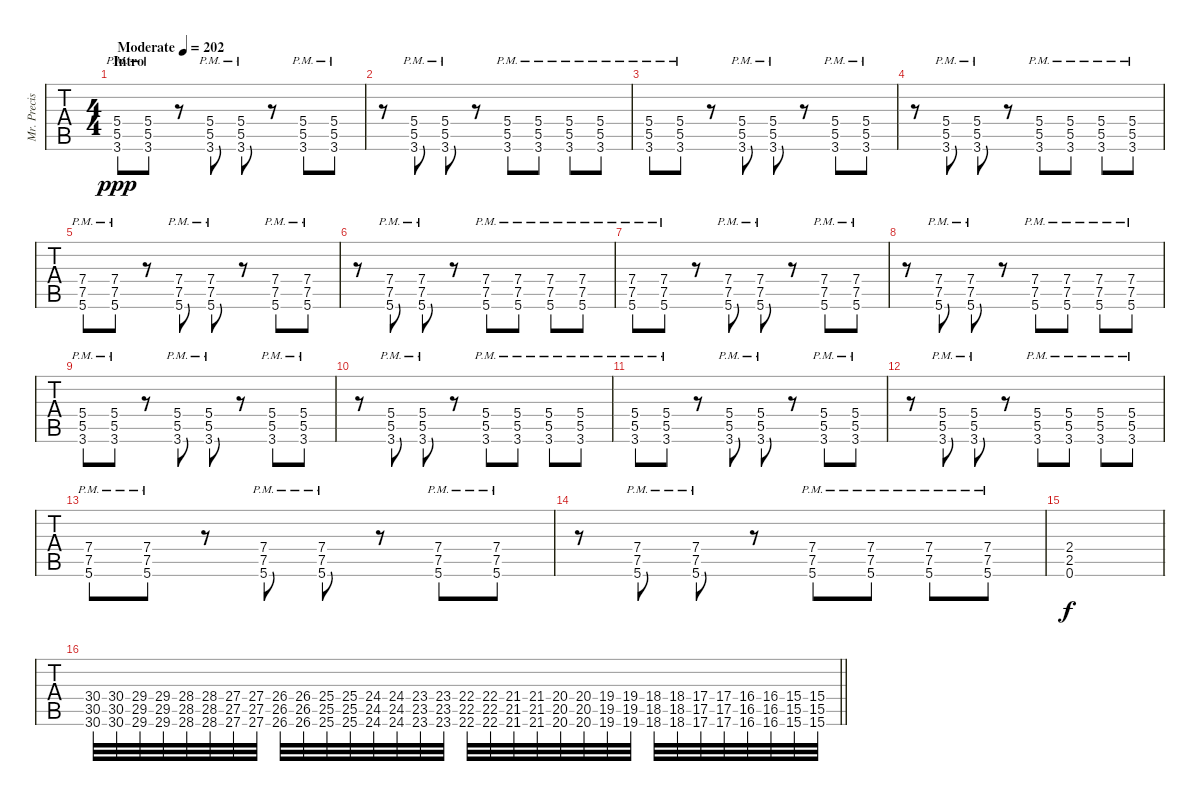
\track ("Mr. Precision - Guitar" "Mr. Precis") {instrument distortionguitar}
\staff {tabs}
\tuning (E4 B3 G3 D3 A2 E2) {hide}
\ts (4 4)
\section ("" "Intro")
\tempo (202 "Moderate")
\clef g2
\ks c
(5.4{pm} 5.5{pm} 3.6{pm}).8{dy ppp instrument distortionguitar} (5.4{pm} 5.5{pm} 3.6{pm}).8 r.8 (5.4{pm} 5.5{pm} 3.6{pm}).8 (5.4{pm} 5.5{pm} 3.6{pm}).8 r.8 (5.4{pm} 5.5{pm} 3.6{pm}).8 (5.4{pm} 5.5{pm} 3.6{pm}).8 |
r.8 (5.4{pm} 5.5{pm} 3.6{pm}).8 (5.4{pm} 5.5{pm} 3.6{pm}).8 r.8 (5.4{pm} 5.5{pm} 3.6{pm}).8 (5.4{pm} 5.5{pm} 3.6{pm}).8 (5.4{pm} 5.5{pm} 3.6{pm}).8 (5.4{pm} 5.5{pm} 3.6{pm}).8 |
(5.4{pm} 5.5{pm} 3.6{pm}).8 (5.4{pm} 5.5{pm} 3.6{pm}).8 r.8 (5.4{pm} 5.5{pm} 3.6{pm}).8 (5.4{pm} 5.5{pm} 3.6{pm}).8 r.8 (5.4{pm} 5.5{pm} 3.6{pm}).8 (5.4{pm} 5.5{pm} 3.6{pm}).8 |
r.8 (5.4{pm} 5.5{pm} 3.6{pm}).8 (5.4{pm} 5.5{pm} 3.6{pm}).8 r.8 (5.4{pm} 5.5{pm} 3.6{pm}).8 (5.4{pm} 5.5{pm} 3.6{pm}).8 (5.4{pm} 5.5{pm} 3.6{pm}).8 (5.4{pm} 5.5{pm} 3.6{pm}).8 |
(7.4{pm} 7.5{pm} 5.6{pm}).8 (7.4{pm} 7.5{pm} 5.6{pm}).8 r.8 (7.4{pm} 7.5{pm} 5.6{pm}).8 (7.4{pm} 7.5{pm} 5.6{pm}).8 r.8 (7.4{pm} 7.5{pm} 5.6{pm}).8 (7.4{pm} 7.5{pm} 5.6{pm}).8 |
r.8 (7.4{pm} 7.5{pm} 5.6{pm}).8 (7.4{pm} 7.5{pm} 5.6{pm}).8 r.8 (7.4{pm} 7.5{pm} 5.6{pm}).8 (7.4{pm} 7.5{pm} 5.6{pm}).8 (7.4{pm} 7.5{pm} 5.6{pm}).8 (7.4{pm} 7.5{pm} 5.6{pm}).8 |
(7.4{pm} 7.5{pm} 5.6{pm}).8 (7.4{pm} 7.5{pm} 5.6{pm}).8 r.8 (7.4{pm} 7.5{pm} 5.6{pm}).8 (7.4{pm} 7.5{pm} 5.6{pm}).8 r.8 (7.4{pm} 7.5{pm} 5.6{pm}).8 (7.4{pm} 7.5{pm} 5.6{pm}).8 |
r.8 (7.4{pm} 7.5{pm} 5.6{pm}).8 (7.4{pm} 7.5{pm} 5.6{pm}).8 r.8 (7.4{pm} 7.5{pm} 5.6{pm}).8 (7.4{pm} 7.5{pm} 5.6{pm}).8 (7.4{pm} 7.5{pm} 5.6{pm}).8 (7.4{pm} 7.5{pm} 5.6{pm}).8 |
(5.4{pm} 5.5{pm} 3.6{pm}).8 (5.4{pm} 5.5{pm} 3.6{pm}).8 r.8 (5.4{pm} 5.5{pm} 3.6{pm}).8 (5.4{pm} 5.5{pm} 3.6{pm}).8 r.8 (5.4{pm} 5.5{pm} 3.6{pm}).8 (5.4{pm} 5.5{pm} 3.6{pm}).8 |
r.8 (5.4{pm} 5.5{pm} 3.6{pm}).8 (5.4{pm} 5.5{pm} 3.6{pm}).8 r.8 (5.4{pm} 5.5{pm} 3.6{pm}).8 (5.4{pm} 5.5{pm} 3.6{pm}).8 (5.4{pm} 5.5{pm} 3.6{pm}).8 (5.4{pm} 5.5{pm} 3.6{pm}).8 |
(5.4{pm} 5.5{pm} 3.6{pm}).8 (5.4{pm} 5.5{pm} 3.6{pm}).8 r.8 (5.4{pm} 5.5{pm} 3.6{pm}).8 (5.4{pm} 5.5{pm} 3.6{pm}).8 r.8 (5.4{pm} 5.5{pm} 3.6{pm}).8 (5.4{pm} 5.5{pm} 3.6{pm}).8 |
r.8 (5.4{pm} 5.5{pm} 3.6{pm}).8 (5.4{pm} 5.5{pm} 3.6{pm}).8 r.8 (5.4{pm} 5.5{pm} 3.6{pm}).8 (5.4{pm} 5.5{pm} 3.6{pm}).8 (5.4{pm} 5.5{pm} 3.6{pm}).8 (5.4{pm} 5.5{pm} 3.6{pm}).8 |
(7.4{pm} 7.5{pm} 5.6{pm}).8 (7.4{pm} 7.5{pm} 5.6{pm}).8 r.8 (7.4{pm} 7.5{pm} 5.6{pm}).8 (7.4{pm} 7.5{pm} 5.6{pm}).8 r.8 (7.4{pm} 7.5{pm} 5.6{pm}).8 (7.4{pm} 7.5{pm} 5.6{pm}).8 |
r.8 (7.4{pm} 7.5{pm} 5.6{pm}).8 (7.4{pm} 7.5{pm} 5.6{pm}).8 r.8 (7.4{pm} 7.5{pm} 5.6{pm}).8 (7.4{pm} 7.5{pm} 5.6{pm}).8 (7.4{pm} 7.5{pm} 5.6{pm}).8 (7.4{pm} 7.5{pm} 5.6{pm}).8 |
(2.4 2.5 0.6).1{dy f} |
\barLineRight lightlight
(30.4 30.5 30.6).32 (30.4 30.5 30.6).32 (29.4 29.5 29.6).32 (29.4 29.5 29.6).32 (28.4 28.5 28.6).32 (28.4 28.5 28.6).32 (27.4 27.5 27.6).32 (27.4 27.5 27.6).32 (26.4 26.5 26.6).32 (26.4 26.5 26.6).32 (25.4 25.5 25.6).32 (25.4 25.5 25.6).32 (24.4 24.5 24.6).32 (24.4 24.5 24.6).32 (23.4 23.5 23.6).32 (23.4 23.5 23.6).32 (22.4 22.5 22.6).32 (22.4 22.5 22.6).32 (21.4 21.5 21.6).32 (21.4 21.5 21.6).32 (20.4 20.5 20.6).32 (20.4 20.5 20.6).32 (19.4 19.5 19.6).32 (19.4 19.5 19.6).32 (18.4 18.5 18.6).32 (18.4 18.5 18.6).32 (17.4 17.5 17.6).32 (17.4 17.5 17.6).32 (16.4 16.5 16.6).32 (16.4 16.5 16.6).32 (15.4 15.5 15.6).32 (15.4 15.5 15.6).32
